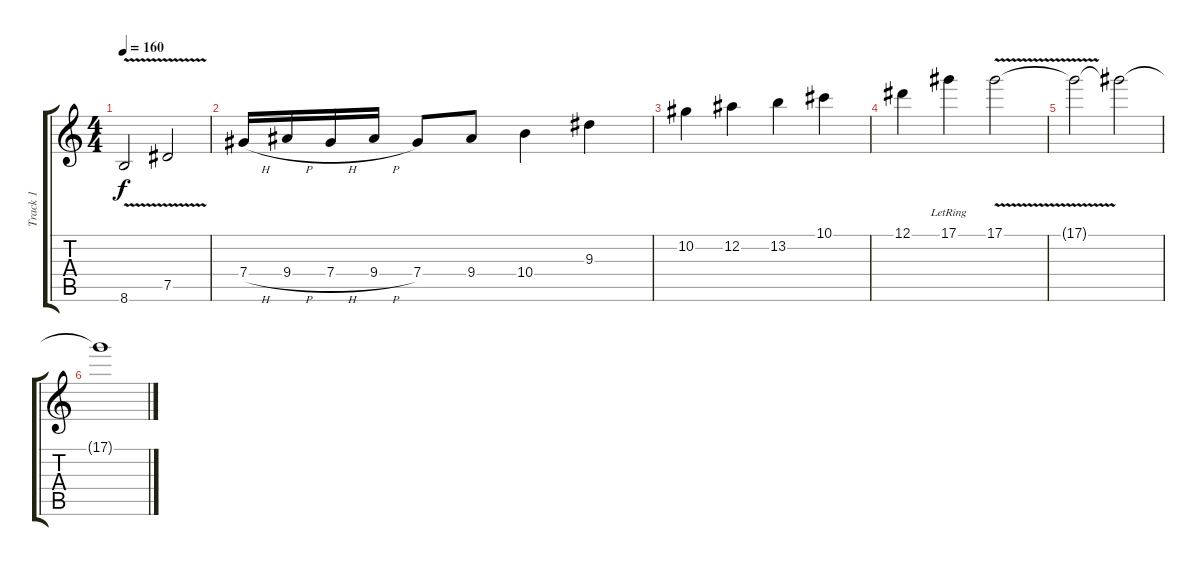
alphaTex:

\track ("Track 1" "Track 1") {instrument overdrivenguitar}
\staff {score tabs}
\tuning (Eb4 Bb3 Gb3 Db3 Ab2 Eb2) {hide}
\ts (4 4)
\tempo 160
\clef g2
\ks c
8.6{v}.2{dy f} 7.5{v}.2 |
7.4{h}.16 9.4{h}.16 7.4{h}.16 9.4{h}.16 7.4.8 9.4.8 10.4.4 9.3.4 |
10.2.4 12.2.4 13.2.4 10.1.4 |
12.1.4 17.1{lr}.4 17.1{v}.2 |
17.1{t}.2 17.1{t}.2 |
17.1{t}.1
